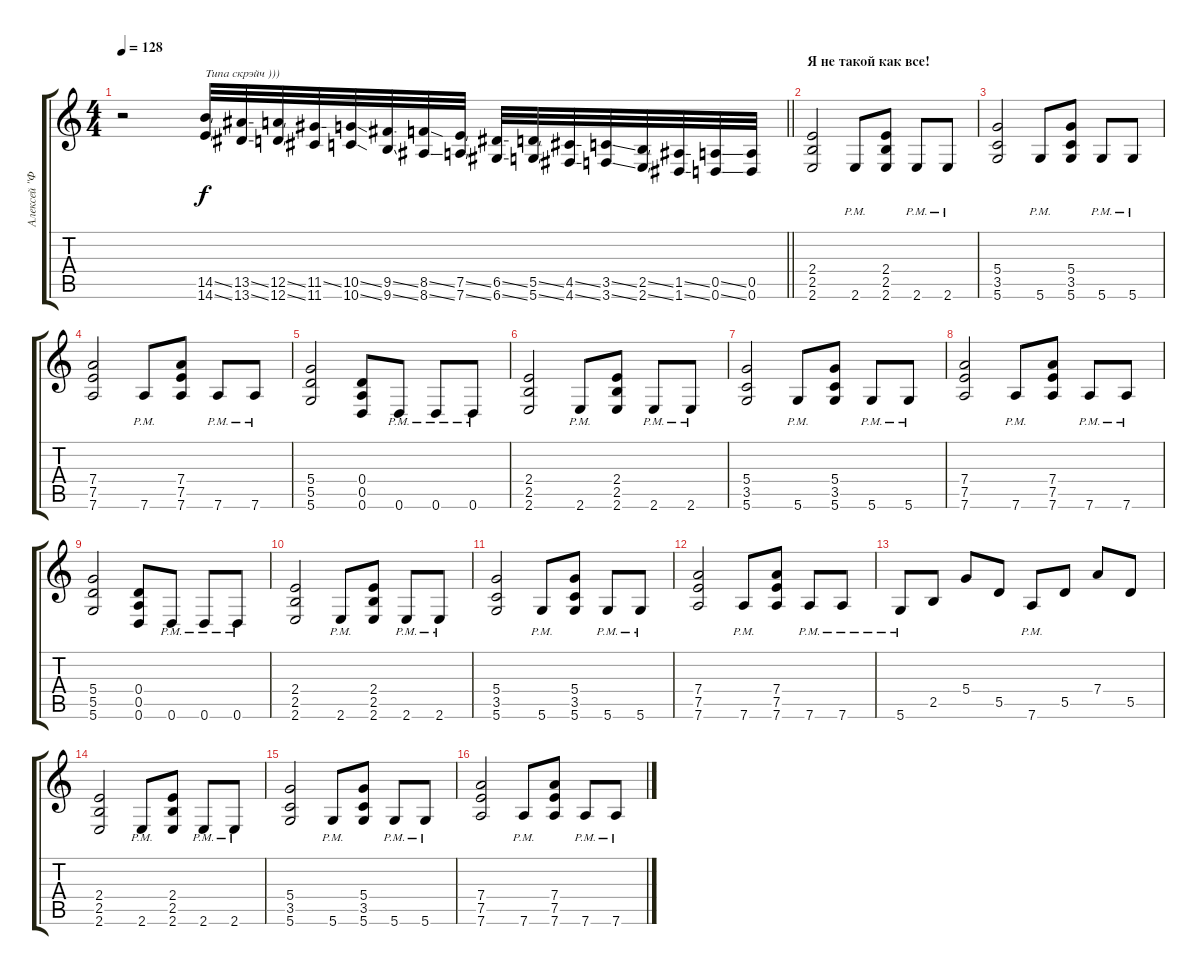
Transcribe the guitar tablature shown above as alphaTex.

\track ("Алексей \"Феникс\" Аликин" "Алексей \"Ф") {instrument distortionguitar}
\staff {score tabs}
\tuning (E4 B3 G3 D3 A2 D2) {hide}
\ts (4 4)
\tempo 128
\clef g2
\barLineRight lightlight
\ks c
r.2{dy f} (14.5{ss} 14.6{ss}).32{txt "Типа скрэйч )))"} (13.5{ss} 13.6{ss}).32 (12.5{ss} 12.6{ss}).32 (11.5{ss} 11.6).32 (10.5{ss} 10.6{ss}).32 (9.5{ss} 9.6{ss}).32 (8.5{ss} 8.6{ss}).32 (7.5{ss} 7.6{ss}).32 (6.5{ss} 6.6{ss}).32 (5.5{ss} 5.6{ss}).32 (4.5{ss} 4.6{ss}).32 (3.5{ss} 3.6{ss}).32 (2.5{ss} 2.6{ss}).32 (1.5{ss} 1.6{ss}).32 (0.5{ss} 0.6{ss}).32 (0.5 0.6).32 |
\section ("" "Я не такой как все!")
(2.4 2.5 2.6).2 2.6{pm}.8 (2.4 2.5 2.6).8 2.6{pm}.8 2.6{pm}.8 |
(5.4 3.5 5.6).2 5.6{pm}.8 (5.4 3.5 5.6).8 5.6{pm}.8 5.6{pm}.8 |
(7.4 7.5 7.6).2 7.6{pm}.8 (7.4 7.5 7.6).8 7.6{pm}.8 7.6{pm}.8 |
(5.4 5.5 5.6).2 (0.4 0.5 0.6).8 0.6{pm}.8 0.6{pm}.8 0.6{pm}.8 |
(2.4 2.5 2.6).2 2.6{pm}.8 (2.4 2.5 2.6).8 2.6{pm}.8 2.6{pm}.8 |
(5.4 3.5 5.6).2 5.6{pm}.8 (5.4 3.5 5.6).8 5.6{pm}.8 5.6{pm}.8 |
(7.4 7.5 7.6).2 7.6{pm}.8 (7.4 7.5 7.6).8 7.6{pm}.8 7.6{pm}.8 |
(5.4 5.5 5.6).2 (0.4 0.5 0.6).8 0.6{pm}.8 0.6{pm}.8 0.6{pm}.8 |
(2.4 2.5 2.6).2 2.6{pm}.8 (2.4 2.5 2.6).8 2.6{pm}.8 2.6{pm}.8 |
(5.4 3.5 5.6).2 5.6{pm}.8 (5.4 3.5 5.6).8 5.6{pm}.8 5.6{pm}.8 |
(7.4 7.5 7.6).2 7.6{pm}.8 (7.4 7.5 7.6).8 7.6{pm}.8 7.6{pm}.8 |
5.6{pm}.8 2.5.8 5.4.8 5.5.8 7.6{pm}.8 5.5.8 7.4.8 5.5.8 |
(2.4 2.5 2.6).2 2.6{pm}.8 (2.4 2.5 2.6).8 2.6{pm}.8 2.6{pm}.8 |
(5.4 3.5 5.6).2 5.6{pm}.8 (5.4 3.5 5.6).8 5.6{pm}.8 5.6{pm}.8 |
(7.4 7.5 7.6).2 7.6{pm}.8 (7.4 7.5 7.6).8 7.6{pm}.8 7.6{pm}.8
